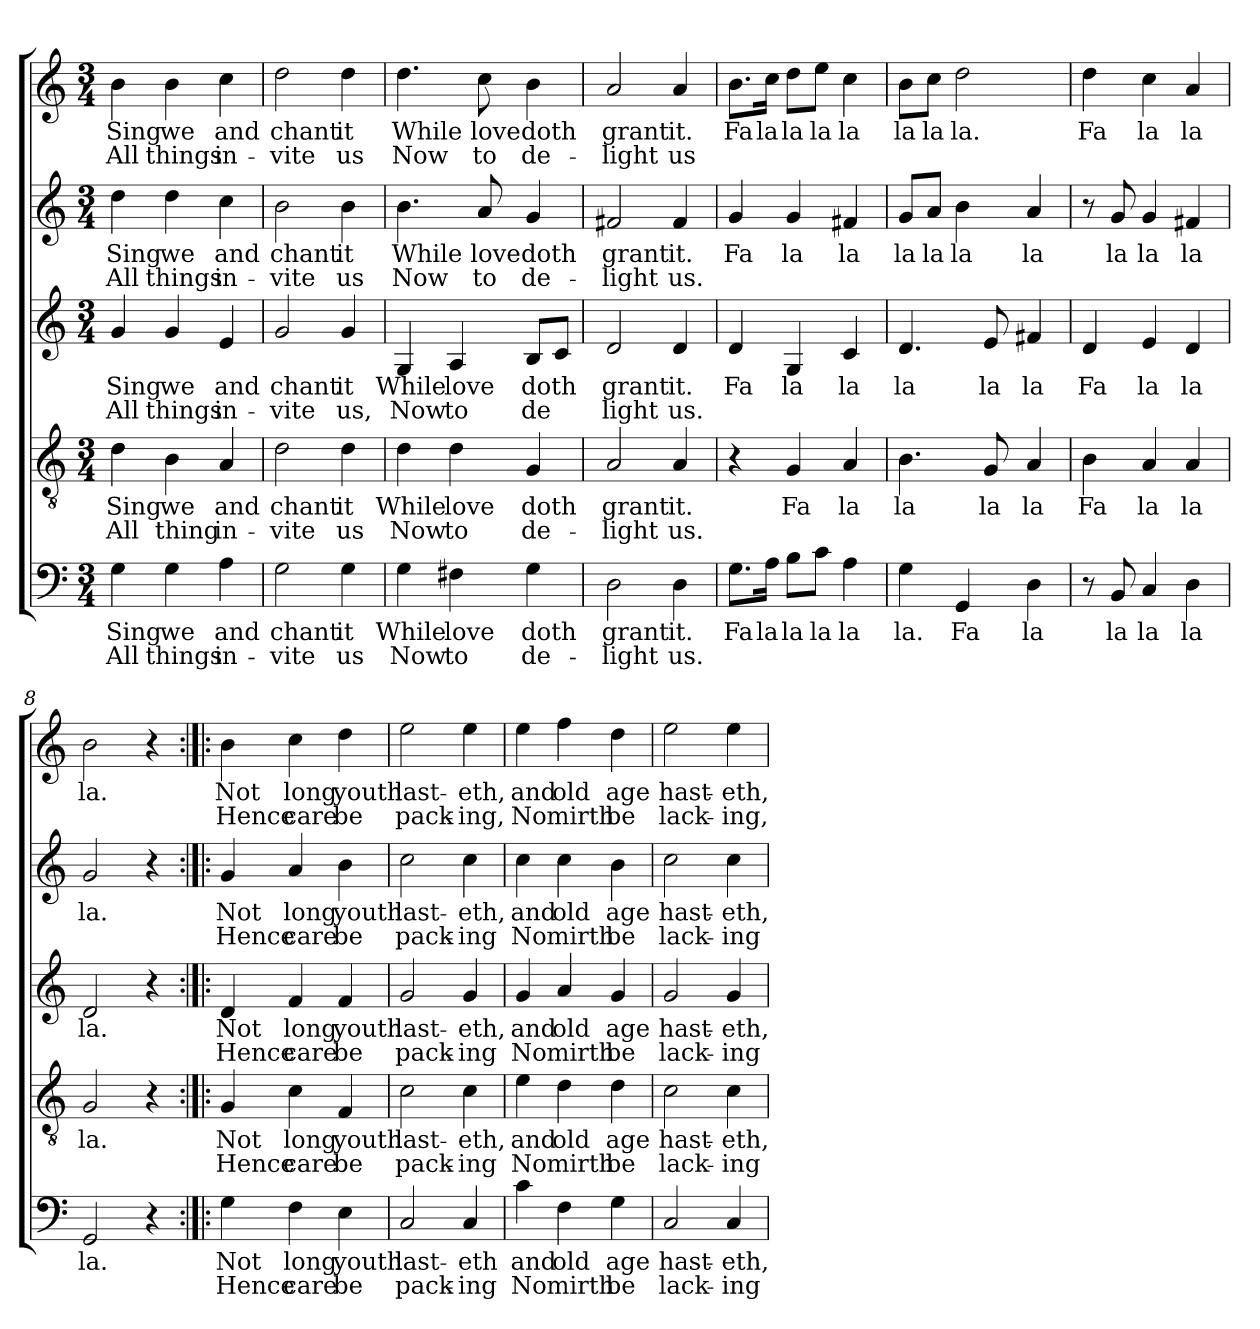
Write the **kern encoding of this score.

**kern	**text	**text	**kern	**text	**text	**kern	**text	**text	**kern	**text	**text	**kern	**text	**text
*part5	*part5	*part5	*part4	*part4	*part4	*part3	*part3	*part3	*part2	*part2	*part2	*part1	*part1	*part1
*staff5	*staff5	*staff5	*staff4	*staff4	*staff4	*staff3	*staff3	*staff3	*staff2	*staff2	*staff2	*staff1	*staff1	*staff1
*clefF4	*	*	*clefGv2	*	*	*clefG2	*	*	*clefG2	*	*	*clefG2	*	*
*k[]	*	*	*k[]	*	*	*k[]	*	*	*k[]	*	*	*k[]	*	*
*M3/4	*	*	*M3/4	*	*	*M3/4	*	*	*M3/4	*	*	*M3/4	*	*
=1	=1	=1	=1	=1	=1	=1	=1	=1	=1	=1	=1	=1	=1	=1
4G\	Sing	All	4d\	Sing	All	4g/	Sing	All	4dd\	Sing	All	4b\	Sing	All
4G\	we	things	4B\	we	thing	4g/	we	things	4dd\	we	things	4b\	we	things
4A\	and	in-	4A/	and	in-	4e/	and	in-	4cc\	and	in-	4cc\	and	in-
=2	=2	=2	=2	=2	=2	=2	=2	=2	=2	=2	=2	=2	=2	=2
2G\	chant	-vite	2d\	chant	-vite	2g/	chant	-vite	2b\	chant	-vite	2dd\	chant	-vite
4G\	it	us	4d\	it	us	4g/	it	us,	4b\	it	us	4dd\	it	us
=3	=3	=3	=3	=3	=3	=3	=3	=3	=3	=3	=3	=3	=3	=3
4G\	While	Now	4d\	While	Now	4G/	While	Now	4.b\	While	Now	4.dd\	While	Now
4F#X\	love	to	4d\	love	to	4A/	love	to	.	.	.	.	.	.
.	.	.	.	.	.	.	.	.	8a/	love	to	8cc\	love	to
4G\	doth	de-	4G/	doth	de-	8B/L	doth	-de	4g/	doth	de-	4b\	doth	de-
.	.	.	.	.	.	8c/J	.	.	.	.	.	.	.	.
=4	=4	=4	=4	=4	=4	=4	=4	=4	=4	=4	=4	=4	=4	=4
2D\	grant	-light	2A/	grant	-light	2d/	grant	light	2f#X/	grant	-light	2a/	grant	-light
4D\	it.	us.	4A/	it.	us.	4d/	it.	us.	4f#/	it.	us.	4a/	it.	us
=5	=5	=5	=5	=5	=5	=5	=5	=5	=5	=5	=5	=5	=5	=5
8.G\L	Fa	.	4r	.	.	4d/	Fa	.	4g/	Fa	.	8.b\L	Fa	.
16A\Jk	la	.	.	.	.	.	.	.	.	.	.	16cc\Jk	la	.
8B\L	la	.	4G/	Fa	.	4G/	la	.	4g/	la	.	8dd\L	la	.
8c\J	la	.	.	.	.	.	.	.	.	.	.	8ee\J	la	.
4A\	la	.	4A/	la	.	4c/	la	.	4f#X/	la	.	4cc\	la	.
=6	=6	=6	=6	=6	=6	=6	=6	=6	=6	=6	=6	=6	=6	=6
4G\	la.	.	4.B\	la	.	4.d/	la	.	8g/L	la	.	8b\L	la	.
.	.	.	.	.	.	.	.	.	8a/J	la	.	8cc\J	la	.
4GG/	Fa	.	.	.	.	.	.	.	4b\	la	.	2dd\	la.	.
.	.	.	8G/	la	.	8e/	la	.	.	.	.	.	.	.
4D\	la	.	4A/	la	.	4f#X/	la	.	4a/	la	.	.	.	.
=7	=7	=7	=7	=7	=7	=7	=7	=7	=7	=7	=7	=7	=7	=7
8r	.	.	4B\	Fa	.	4d/	Fa	.	8r	.	.	4dd\	Fa	.
8BB/	la	.	.	.	.	.	.	.	8g/	la	.	.	.	.
4C/	la	.	4A/	la	.	4e/	la	.	4g/	la	.	4cc\	la	.
4D\	la	.	4A/	la	.	4d/	la	.	4f#X/	la	.	4a/	la	.
=8	=8	=8	=8	=8	=8	=8	=8	=8	=8	=8	=8	=8	=8	=8
2GG/	la.	.	2G/	la.	.	2d/	la.	.	2g/	la.	.	2b\	la.	.
4r	.	.	4r	.	.	4r	.	.	4r	.	.	4r	.	.
=9:|!|:	=9:|!|:	=9:|!|:	=9:|!|:	=9:|!|:	=9:|!|:	=9:|!|:	=9:|!|:	=9:|!|:	=9:|!|:	=9:|!|:	=9:|!|:	=9:|!|:	=9:|!|:	=9:|!|:
4G\	Not	Hence	4G/	Not	Hence	4d/	Not	Hence	4g/	Not	Hence	4b\	Not	Hence
4F\	long	care	4c\	long	care	4f/	long	care	4a/	long	care	4cc\	long	care
4E\	youth	be	4F/	youth	be	4f/	youth	be	4b\	youth	be	4dd\	youth	be
=10	=10	=10	=10	=10	=10	=10	=10	=10	=10	=10	=10	=10	=10	=10
2C/	last-	pack-	2c\	last-	pack-	2g/	last-	pack-	2cc\	last-	pack-	2ee\	last-	pack-
4C/	-eth	-ing	4c\	-eth,	-ing	4g/	-eth,	-ing	4cc\	-eth,	-ing	4ee\	-eth,	-ing,
=11	=11	=11	=11	=11	=11	=11	=11	=11	=11	=11	=11	=11	=11	=11
4c\	and	No	4e\	and	No	4g/	and	No	4cc\	and	No	4ee\	and	No
4F\	old	mirth	4d\	old	mirth	4a/	old	mirth	4cc\	old	mirth	4ff\	old	mirth
4G\	age	be	4d\	age	be	4g/	age	be	4b\	age	be	4dd\	age	be
=12	=12	=12	=12	=12	=12	=12	=12	=12	=12	=12	=12	=12	=12	=12
2C/	hast-	lack-	2c\	hast-	lack-	2g/	hast-	lack-	2cc\	hast-	lack-	2ee\	hast-	lack-
4C/	-eth,	-ing	4c\	-eth,	-ing	4g/	-eth,	-ing	4cc\	-eth,	-ing	4ee\	-eth,	-ing,
=	=	=	=	=	=	=	=	=	=	=	=	=	=	=
*-	*-	*-	*-	*-	*-	*-	*-	*-	*-	*-	*-	*-	*-	*-
